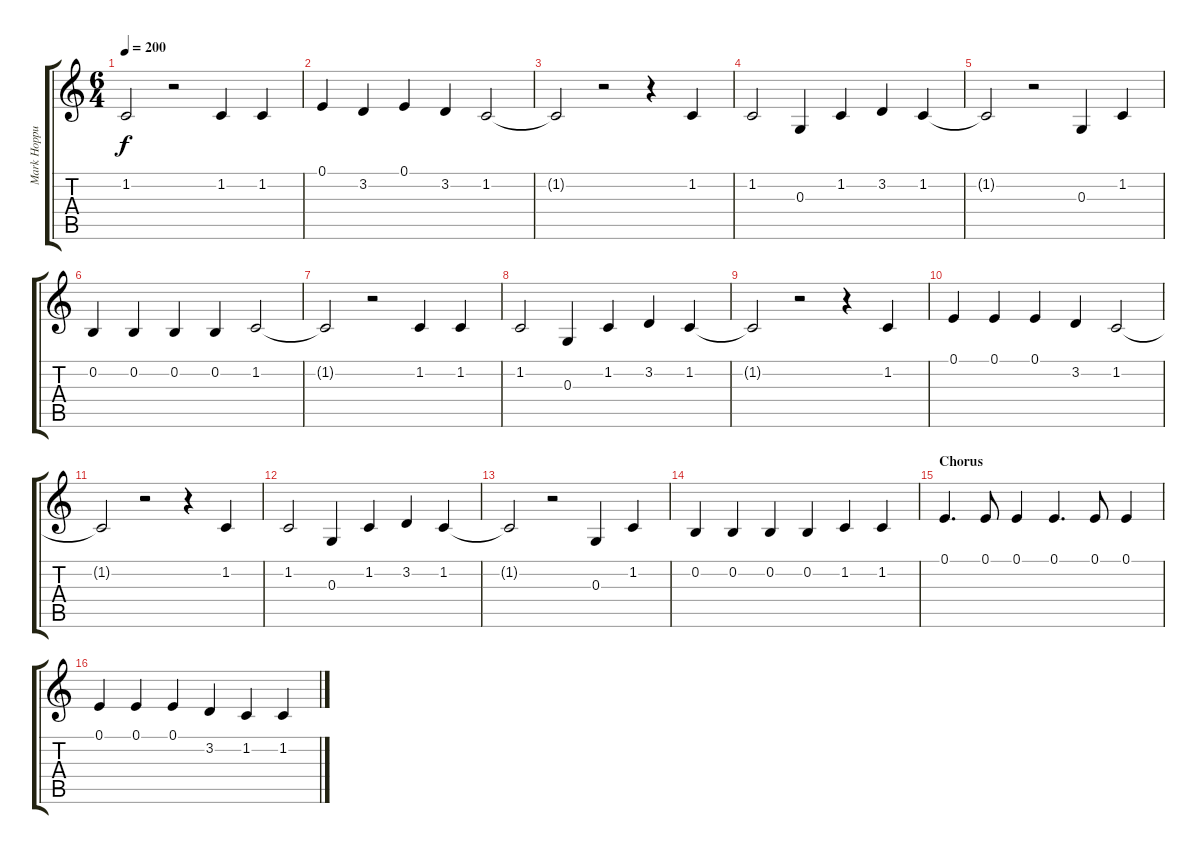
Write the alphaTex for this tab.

\track ("Mark Hoppus - Vocals" "Mark Hoppu") {instrument flute}
\staff {score tabs}
\tuning (E4 B3 G3 D3 A2 E2) {hide}
\ts (6 4)
\tempo 200
\clef g2
\ks c
1.2{t}.2{dy f} r.2 1.2.4 1.2.4 |
0.1.4 3.2.4 0.1.4 3.2.4 1.2.2 |
1.2{t}.2 r.2 r.4 1.2.4 |
1.2.2 0.3.4 1.2.4 3.2.4 1.2.4 |
1.2{t}.2 r.2 0.3.4 1.2.4 |
0.2.4 0.2.4 0.2.4 0.2.4 1.2.2 |
1.2{t}.2 r.2 1.2.4 1.2.4 |
1.2.2 0.3.4 1.2.4 3.2.4 1.2.4 |
1.2{t}.2 r.2 r.4 1.2.4 |
0.1.4 0.1.4 0.1.4 3.2.4 1.2.2 |
1.2{t}.2 r.2 r.4 1.2.4 |
1.2.2 0.3.4 1.2.4 3.2.4 1.2.4 |
1.2{t}.2 r.2 0.3.4 1.2.4 |
0.2.4 0.2.4 0.2.4 0.2.4 1.2.4 1.2.4 |
\section ("" "Chorus")
0.1.4{d} 0.1.8 0.1.4 0.1.4{d} 0.1.8 0.1.4 |
0.1.4 0.1.4 0.1.4 3.2.4 1.2.4 1.2.4
